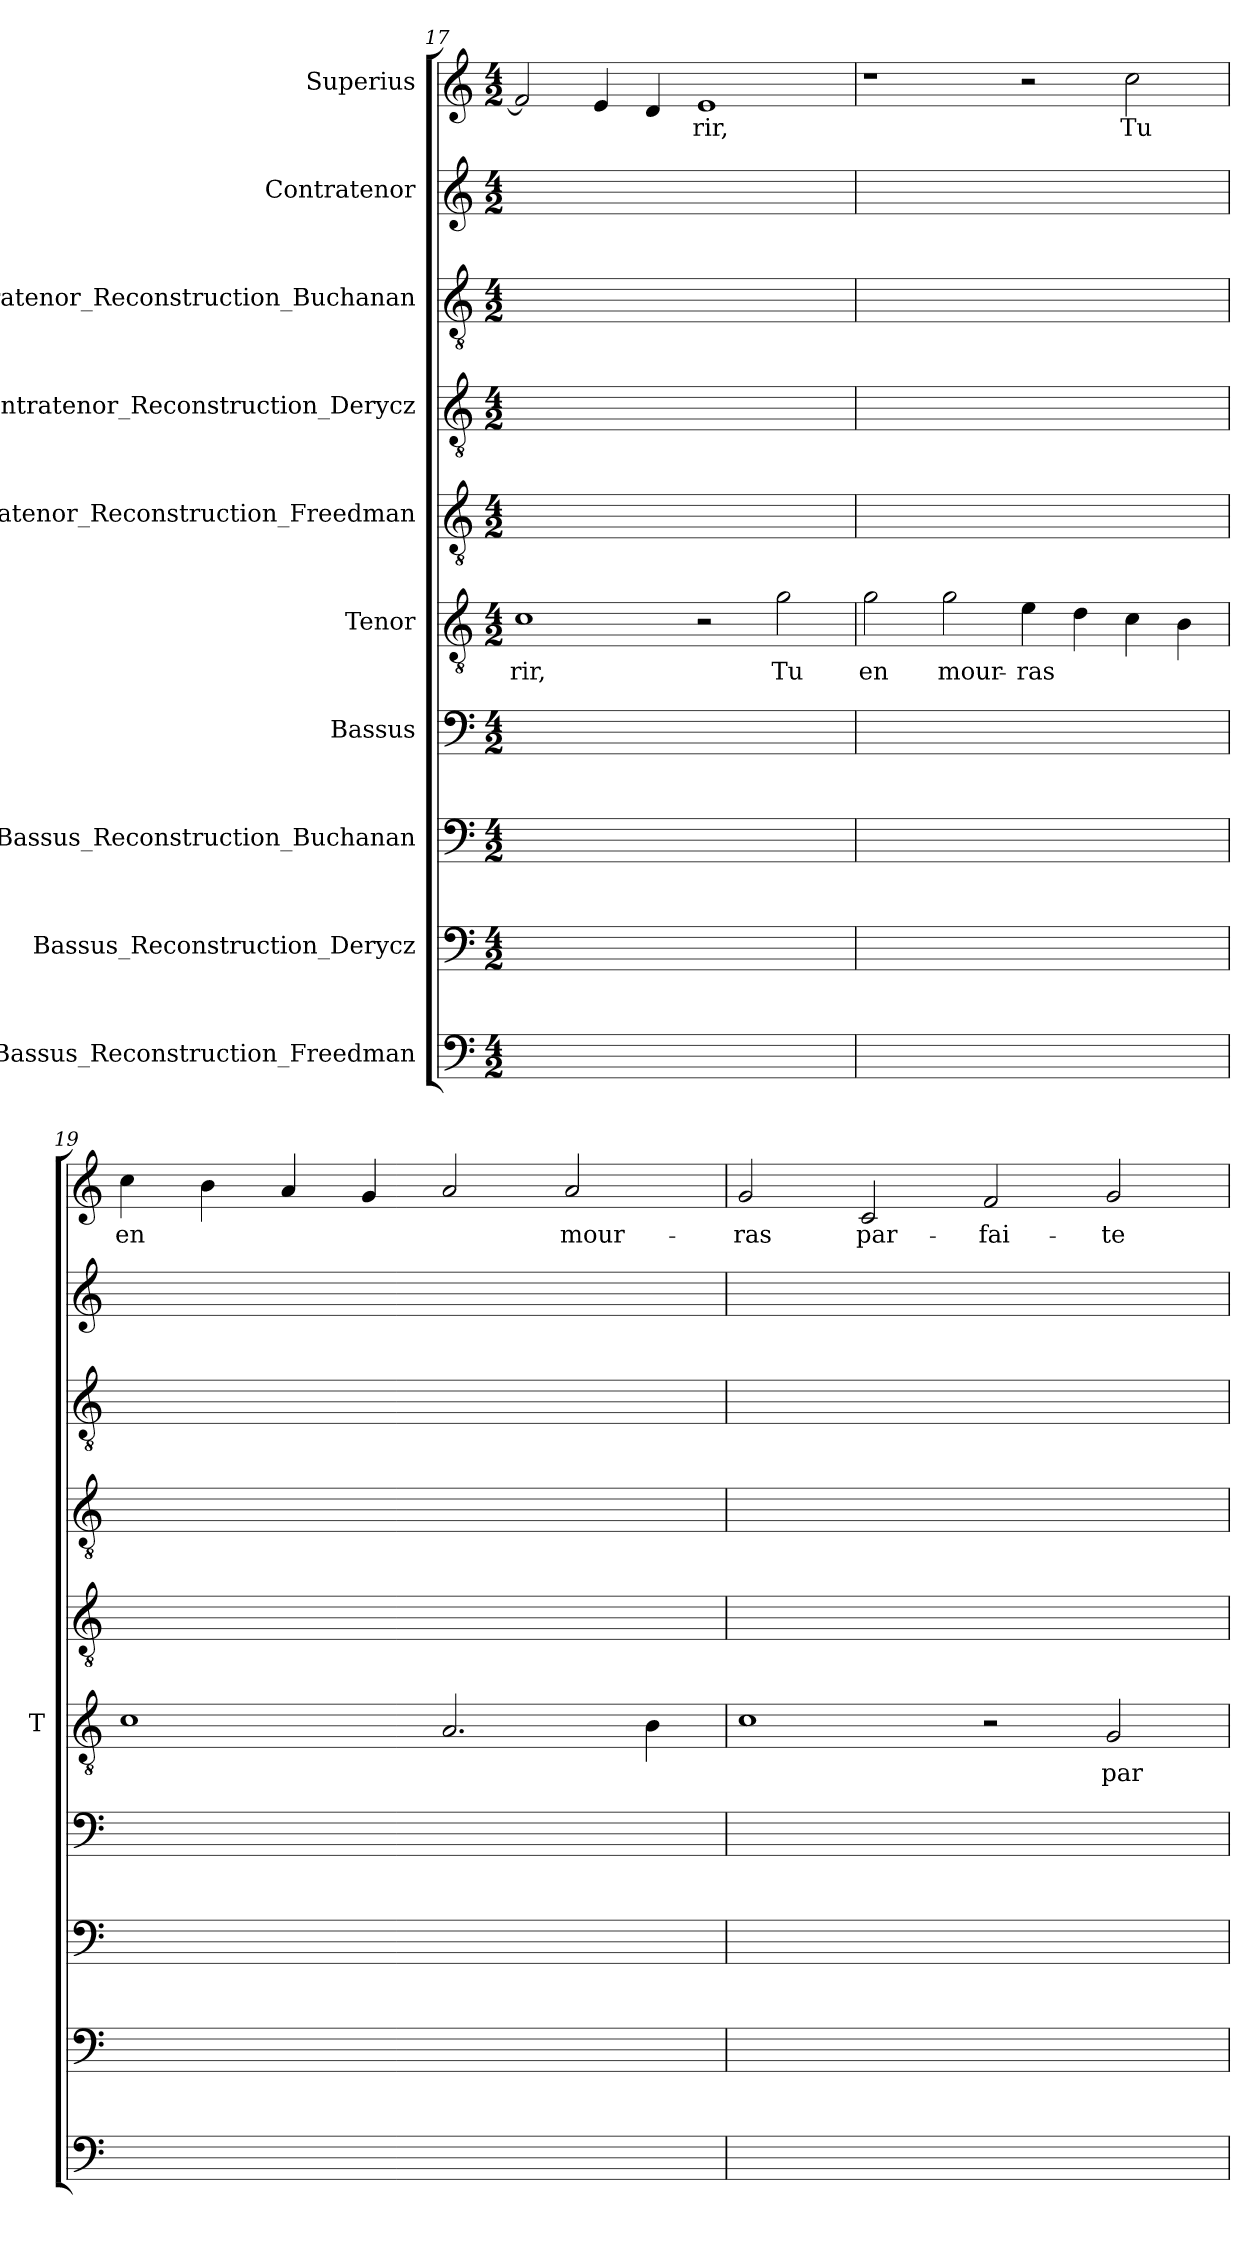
**kern	**kern	**kern	**kern	**kern	**text	**kern	**kern	**kern	**kern	**kern	**text
*part10	*part9	*part8	*part7	*part6	*part6	*part5	*part4	*part3	*part2	*part1	*part1
*staff10	*staff9	*staff8	*staff7	*staff6	*staff6	*staff5	*staff4	*staff3	*staff2	*staff1	*staff1
*I"Bassus_Reconstruction_Freedman	*I"Bassus_Reconstruction_Derycz	*I"Bassus_Reconstruction_Buchanan	*I"Bassus	*I"Tenor	*	*I"Contratenor_Reconstruction_Freedman	*I"Contratenor_Reconstruction_Derycz	*I"Contratenor_Reconstruction_Buchanan	*I"Contratenor	*I"Superius	*
*	*	*	*	*I'T	*	*	*	*	*	*	*
*clefF4	*clefF4	*clefF4	*clefF4	*clefGv2	*	*clefGv2	*clefGv2	*clefGv2	*clefG2	*clefG2	*
*k[]	*k[]	*k[]	*k[]	*k[]	*	*k[]	*k[]	*k[]	*k[]	*k[]	*
*M4/2	*M4/2	*M4/2	*M4/2	*M4/2	*	*M4/2	*M4/2	*M4/2	*M4/2	*M4/2	*
=17	=17	=17	=17	=17	=17	=17	=17	=17	=17	=17	=17
0ryy	0ryy	0ryy	0ryy	1c	-rir,	0ryy	0ryy	0ryy	0ryy	2f]	.
.	.	.	.	.	.	.	.	.	.	4e	.
.	.	.	.	.	.	.	.	.	.	4d	.
.	.	.	.	2r	.	.	.	.	.	1e	-rir,
.	.	.	.	2g	-Tu	.	.	.	.	.	.
=18	=18	=18	=18	=18	=18	=18	=18	=18	=18	=18	=18
0ryy	0ryy	0ryy	0ryy	2g	-en	0ryy	0ryy	0ryy	0ryy	1r	.
.	.	.	.	2g	mour-	.	.	.	.	.	.
.	.	.	.	4e	-ras	.	.	.	.	2r	.
.	.	.	.	4d	.	.	.	.	.	.	.
.	.	.	.	4c	.	.	.	.	.	2cc	-Tu
.	.	.	.	4B	.	.	.	.	.	.	.
=19	=19	=19	=19	=19	=19	=19	=19	=19	=19	=19	=19
0ryy	0ryy	0ryy	0ryy	1c	.	0ryy	0ryy	0ryy	0ryy	4cc	-en
.	.	.	.	.	.	.	.	.	.	4b	.
.	.	.	.	.	.	.	.	.	.	4a	.
.	.	.	.	.	.	.	.	.	.	4g	.
.	.	.	.	2.A	.	.	.	.	.	2a	.
.	.	.	.	.	.	.	.	.	.	2a	mour-
.	.	.	.	4B	.	.	.	.	.	.	.
=20	=20	=20	=20	=20	=20	=20	=20	=20	=20	=20	=20
0ryy	0ryy	0ryy	0ryy	1c	.	0ryy	0ryy	0ryy	0ryy	2g	-ras
.	.	.	.	.	.	.	.	.	.	2c	par-
.	.	.	.	2r	.	.	.	.	.	2f	fai-
.	.	.	.	2G	par-	.	.	.	.	2g	te-
=	=	=	=	=	=	=	=	=	=	=	=
*-	*-	*-	*-	*-	*-	*-	*-	*-	*-	*-	*-
